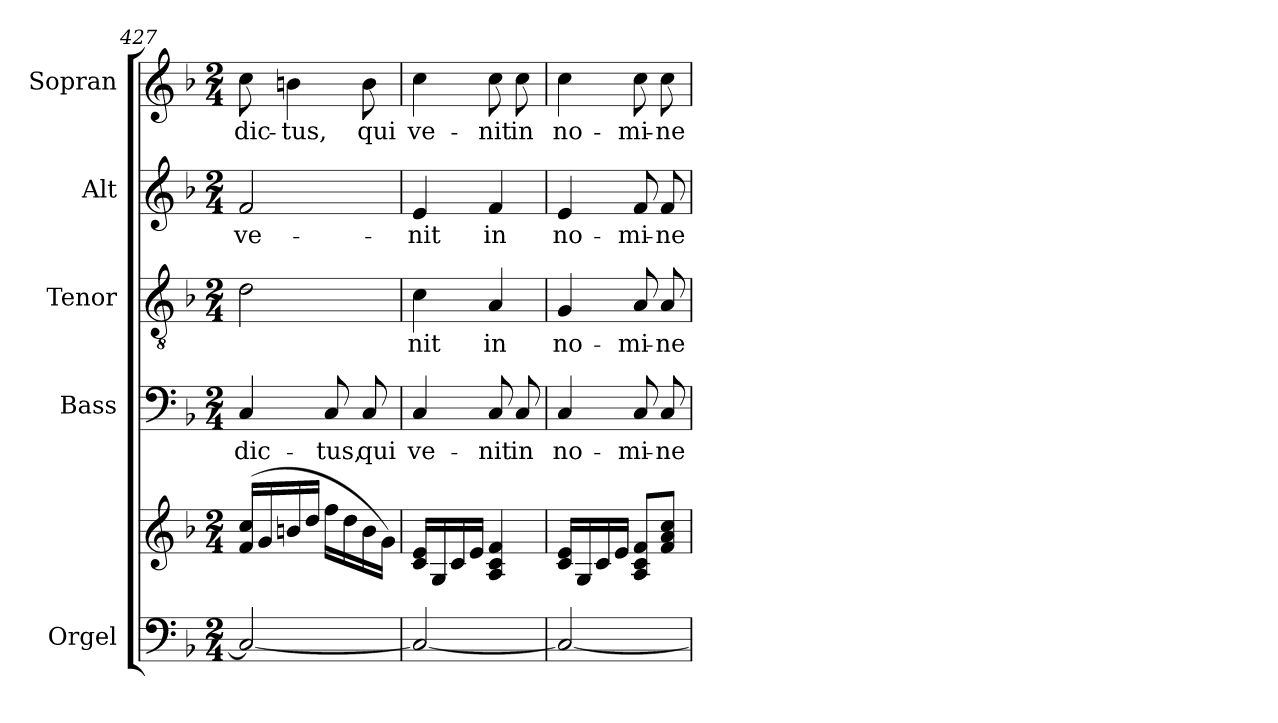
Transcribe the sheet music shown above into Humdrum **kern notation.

**kern	**kern	**kern	**text	**kern	**text	**kern	**text	**kern	**text
*part5	*part5	*part4	*part4	*part3	*part3	*part2	*part2	*part1	*part1
*staff6	*staff5	*staff4	*staff4	*staff3	*staff3	*staff2	*staff2	*staff1	*staff1
*I"Orgel	*	*I"Bass	*	*I"Tenor	*	*I"Alt	*	*I"Sopran	*
*I'Org.	*	*I'B.	*	*I'T.	*	*I'A.	*	*I'S.	*
*clefF4	*clefG2	*clefF4	*	*clefGv2	*	*clefG2	*	*clefG2	*
*k[b-]	*k[b-]	*k[b-]	*	*k[b-]	*	*k[b-]	*	*k[b-]	*
*F:	*F:	*F:	*	*F:	*	*F:	*	*F:	*
*M2/4	*M2/4	*M2/4	*	*M2/4	*	*M2/4	*	*M2/4	*
=427	=427	=427	=427	=427	=427	=427	=427	=427	=427
!	!	!	!LO:LY:b	!	!	!	!LO:LY:b	!	!LO:LY:b
2C/_	(>16f/ 16cc/LL	4C/	-dic-	2d\	.	2f/	ve-	8cc\	-dic-
.	16g/	.	.	.	.	.	.	.	.
!	!	!	!	!	!	!	!	!	!LO:LY:b
.	16bn/	.	.	.	.	.	.	4bn\	-tus,
.	16dd/JJ	.	.	.	.	.	.	.	.
!	!	!	!LO:LY:b	!	!	!	!	!	!
.	16ff\LL	8C/	-tus,	.	.	.	.	.	.
.	16dd\	.	.	.	.	.	.	.	.
!	!	!	!LO:LY:b	!	!	!	!	!	!LO:LY:b
.	16b\	8C/	qui	.	.	.	.	8b\	qui
.	16g\JJ)	.	.	.	.	.	.	.	.
=428	=428	=428	=428	=428	=428	=428	=428	=428	=428
!	!	!	!LO:LY:b	!	!LO:LY:b	!	!LO:LY:b	!	!LO:LY:b
2C/_	16c/ 16e/LL	4C/	ve-	4c\	-nit	4e/	-nit	4cc\	ve-
.	16G/	.	.	.	.	.	.	.	.
.	16c/	.	.	.	.	.	.	.	.
.	16e/JJ	.	.	.	.	.	.	.	.
!	!	!	!LO:LY:b	!	!LO:LY:b	!	!LO:LY:b	!	!LO:LY:b
.	4A/ 4c/ 4f/	8C/	-nit	4A/	in	4f/	in	8cc\	-nit
!	!	!	!LO:LY:b	!	!	!	!	!	!LO:LY:b
.	.	8C/	in	.	.	.	.	8cc\	in
!!LO:LB:g=z
=429	=429	=429	=429	=429	=429	=429	=429	=429	=429
!	!	!	!LO:LY:b	!	!LO:LY:b	!	!LO:LY:b	!	!LO:LY:b
2C/_	16c/ 16e/LL	4C/	no-	4G/	no-	4e/	no-	4cc\	no-
.	16G/	.	.	.	.	.	.	.	.
.	16c/	.	.	.	.	.	.	.	.
.	16e/JJ	.	.	.	.	.	.	.	.
!	!	!	!LO:LY:b	!	!LO:LY:b	!	!LO:LY:b	!	!LO:LY:b
.	8A/ 8c/ 8f/L	8C/	-mi-	8A/	-mi-	8f/	-mi-	8cc\	-mi-
!	!	!	!LO:LY:b	!	!LO:LY:b	!	!LO:LY:b	!	!LO:LY:b
.	8f/ 8a/ 8cc/J	8C/	-ne	8A/	-ne	8f/	-ne	8cc\	-ne
=	=	=	=	=	=	=	=	=	=
*-	*-	*-	*-	*-	*-	*-	*-	*-	*-
